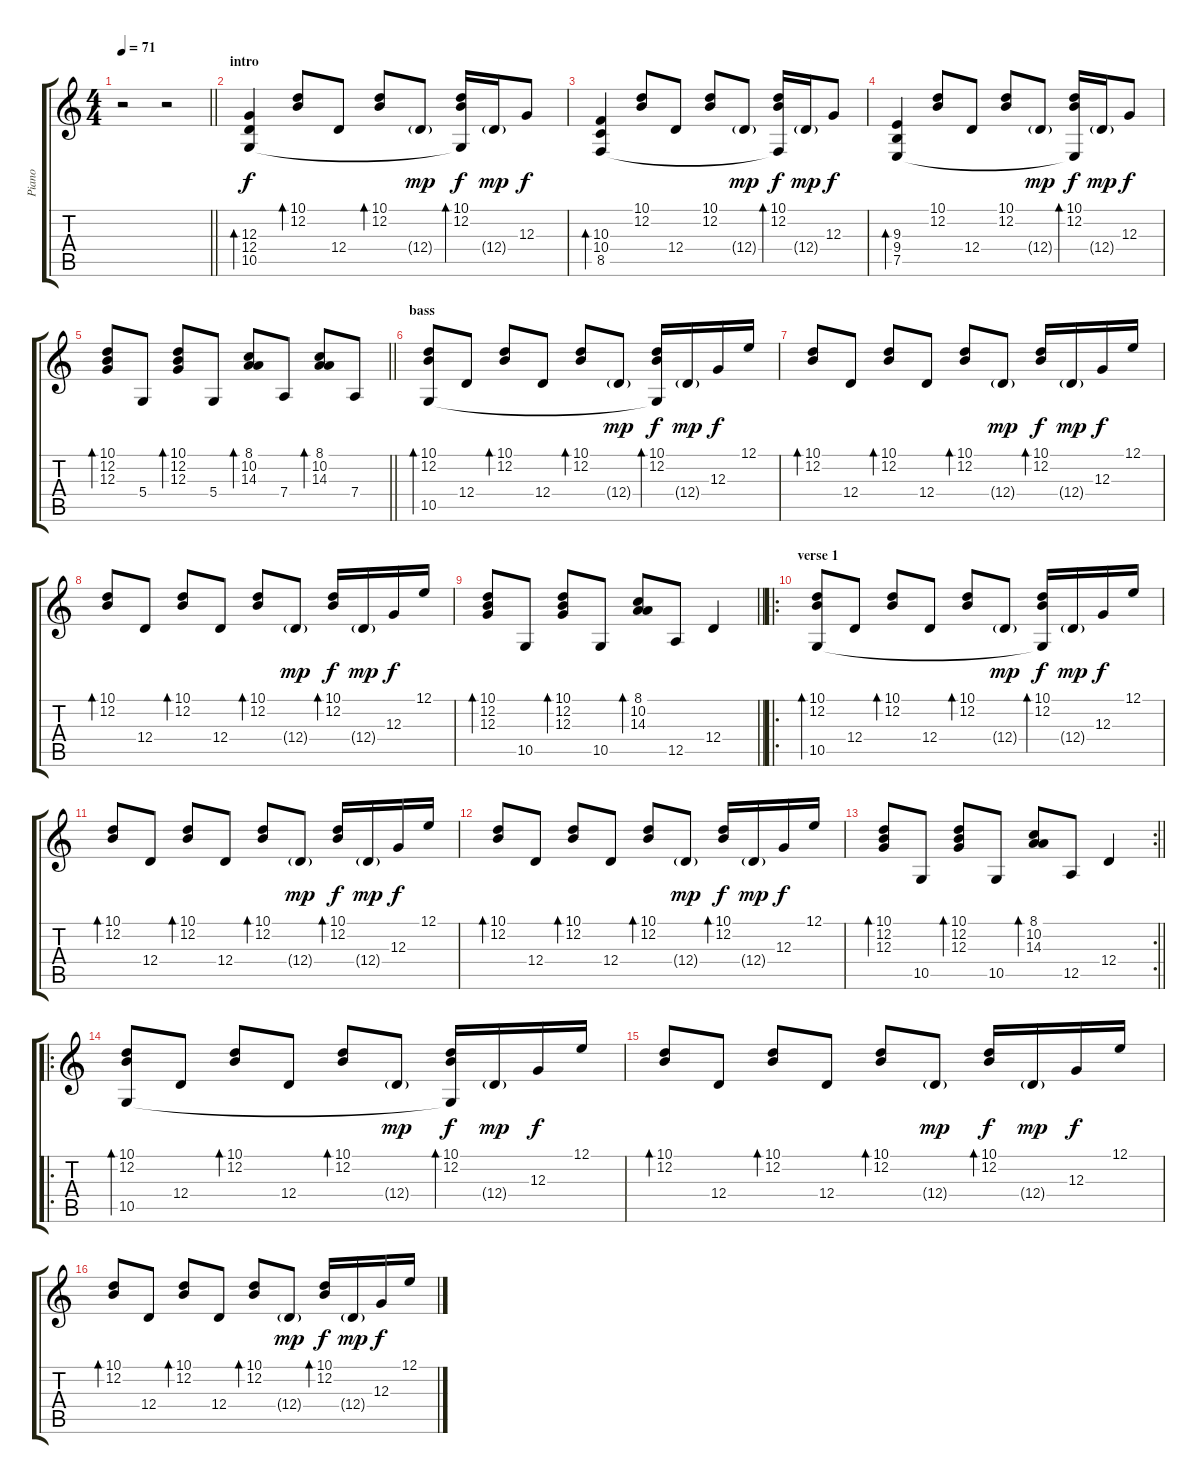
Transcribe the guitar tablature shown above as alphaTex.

\track ("Piano" "Piano") {instrument acousticgrandpiano}
\staff {score tabs}
\tuning (E4 B3 G3 D3 A2 E2) {hide}
\ts (4 4)
\tempo 71
\clef g2
\barLineRight lightlight
\ks c
r.2{dy f instrument acousticgrandpiano} r.2 |
\section ("" "intro")
(12.3 12.4 10.5).4{bd 60} (10.1 12.2).8{bd 120} 12.4.8 (10.1 12.2).8{bd 60} 12.4{g}.8{dy mp} (10.1 12.2 10.5{t}).16{bd 30 dy f} 12.4{g}.16{dy mp} 12.3.8{dy f} |
(10.3 10.4 8.5).4{bd 60} (10.1 12.2).8 12.4.8 (10.1 12.2).8 12.4{g}.8{dy mp} (10.1 12.2 8.5{t}).16{bd 240 dy f} 12.4{g}.16{dy mp} 12.3.8{dy f} |
(9.3 9.4 7.5).4{bd 60} (10.1 12.2).8 12.4.8 (10.1 12.2).8 12.4{g}.8{dy mp} (10.1 12.2 7.5{t}).16{bd 240 dy f} 12.4{g}.16{dy mp} 12.3.8{dy f} |
\barLineRight lightlight
(10.1 12.2 12.3).8{bd 60} 5.4.8 (10.1 12.2 12.3).8{bd 60} 5.4.8 (8.1 10.2 14.3).8{bd 60} 7.4.8 (8.1 10.2 14.3).8{bd 60} 7.4.8 |
\section ("" "bass")
(10.1 12.2 10.5).8{bd 60} 12.4.8 (10.1 12.2).8{bd 120} 12.4.8 (10.1 12.2).8{bd 60} 12.4{g}.8{dy mp} (10.1 12.2 10.5{t}).16{bd 30 dy f} 12.4{g}.16{dy mp} 12.3.16{dy f} 12.1.16 |
(10.1 12.2).8{bd 60} 12.4.8 (10.1 12.2).8{bd 120} 12.4.8 (10.1 12.2).8{bd 60} 12.4{g}.8{dy mp} (10.1 12.2).16{bd 30 dy f} 12.4{g}.16{dy mp} 12.3.16{dy f} 12.1.16 |
(10.1 12.2).8{bd 60} 12.4.8 (10.1 12.2).8{bd 120} 12.4.8 (10.1 12.2).8{bd 60} 12.4{g}.8{dy mp} (10.1 12.2).16{bd 30 dy f} 12.4{g}.16{dy mp} 12.3.16{dy f} 12.1.16 |
\barLineRight lightlight
(10.1 12.2 12.3).8{bd 60} 10.5.8 (10.1 12.2 12.3).8{bd 60} 10.5.8 (8.1 10.2 14.3).8{bd 60} 12.5.8 12.4.4 |
\ro
\section ("" "verse 1")
(10.1 12.2 10.5).8{bd 60} 12.4.8 (10.1 12.2).8{bd 120} 12.4.8 (10.1 12.2).8{bd 60} 12.4{g}.8{dy mp} (10.1 12.2 10.5{t}).16{bd 30 dy f} 12.4{g}.16{dy mp} 12.3.16{dy f} 12.1.16 |
(10.1 12.2).8{bd 60} 12.4.8 (10.1 12.2).8{bd 120} 12.4.8 (10.1 12.2).8{bd 60} 12.4{g}.8{dy mp} (10.1 12.2).16{bd 30 dy f} 12.4{g}.16{dy mp} 12.3.16{dy f} 12.1.16 |
(10.1 12.2).8{bd 60} 12.4.8 (10.1 12.2).8{bd 120} 12.4.8 (10.1 12.2).8{bd 60} 12.4{g}.8{dy mp} (10.1 12.2).16{bd 30 dy f} 12.4{g}.16{dy mp} 12.3.16{dy f} 12.1.16 |
\rc 2
\barLineRight lightlight
(10.1 12.2 12.3).8{bd 60} 10.5.8 (10.1 12.2 12.3).8{bd 60} 10.5.8 (8.1 10.2 14.3).8{bd 60} 12.5.8 12.4.4 |
\ro
(10.1 12.2 10.5).8{bd 60} 12.4.8 (10.1 12.2).8{bd 120} 12.4.8 (10.1 12.2).8{bd 60} 12.4{g}.8{dy mp} (10.1 12.2 10.5{t}).16{bd 30 dy f} 12.4{g}.16{dy mp} 12.3.16{dy f} 12.1.16 |
(10.1 12.2).8{bd 60} 12.4.8 (10.1 12.2).8{bd 120} 12.4.8 (10.1 12.2).8{bd 60} 12.4{g}.8{dy mp} (10.1 12.2).16{bd 30 dy f} 12.4{g}.16{dy mp} 12.3.16{dy f} 12.1.16 |
(10.1 12.2).8{bd 60} 12.4.8 (10.1 12.2).8{bd 120} 12.4.8 (10.1 12.2).8{bd 60} 12.4{g}.8{dy mp} (10.1 12.2).16{bd 30 dy f} 12.4{g}.16{dy mp} 12.3.16{dy f} 12.1.16
